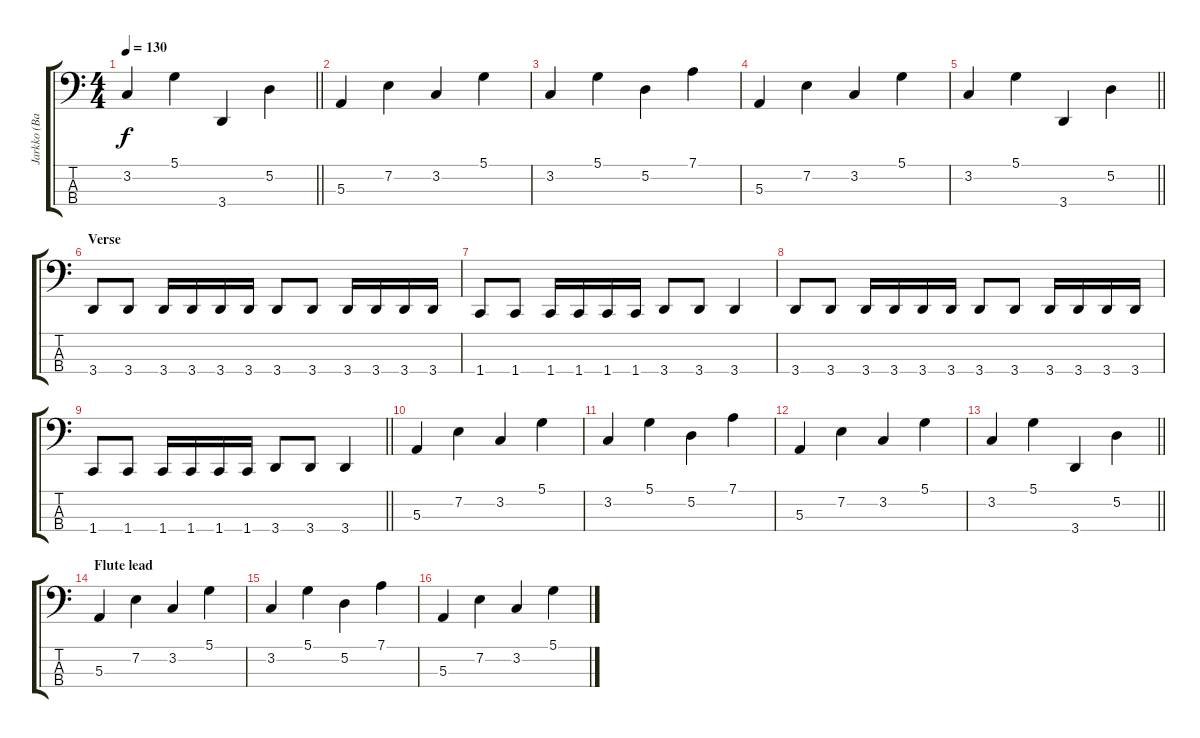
\track ("Jarkko (Bass)" "Jarkko (Ba") {instrument electricbassfinger}
\staff {score tabs}
\tuning (D2 A1 E1 B0) {hide}
\ts (4 4)
\tempo 130
\clef f4
\barLineRight lightlight
\ks c
3.2.4{dy f} 5.1.4 3.4.4 5.2.4 |
\section ("" "")
5.3.4 7.2.4 3.2.4 5.1.4 |
3.2.4 5.1.4 5.2.4 7.1.4 |
5.3.4 7.2.4 3.2.4 5.1.4 |
\barLineRight lightlight
3.2.4 5.1.4 3.4.4 5.2.4 |
\section ("" "Verse")
3.4.8 3.4.8 3.4.16 3.4.16 3.4.16 3.4.16 3.4.8 3.4.8 3.4.16 3.4.16 3.4.16 3.4.16 |
1.4.8 1.4.8 1.4.16 1.4.16 1.4.16 1.4.16 3.4.8 3.4.8 3.4.4 |
3.4.8 3.4.8 3.4.16 3.4.16 3.4.16 3.4.16 3.4.8 3.4.8 3.4.16 3.4.16 3.4.16 3.4.16 |
\barLineRight lightlight
1.4.8 1.4.8 1.4.16 1.4.16 1.4.16 1.4.16 3.4.8 3.4.8 3.4.4 |
\section ("" "")
5.3.4 7.2.4 3.2.4 5.1.4 |
3.2.4 5.1.4 5.2.4 7.1.4 |
5.3.4 7.2.4 3.2.4 5.1.4 |
\barLineRight lightlight
3.2.4 5.1.4 3.4.4 5.2.4 |
\section ("" "Flute lead")
5.3.4 7.2.4 3.2.4 5.1.4 |
3.2.4 5.1.4 5.2.4 7.1.4 |
5.3.4 7.2.4 3.2.4 5.1.4
